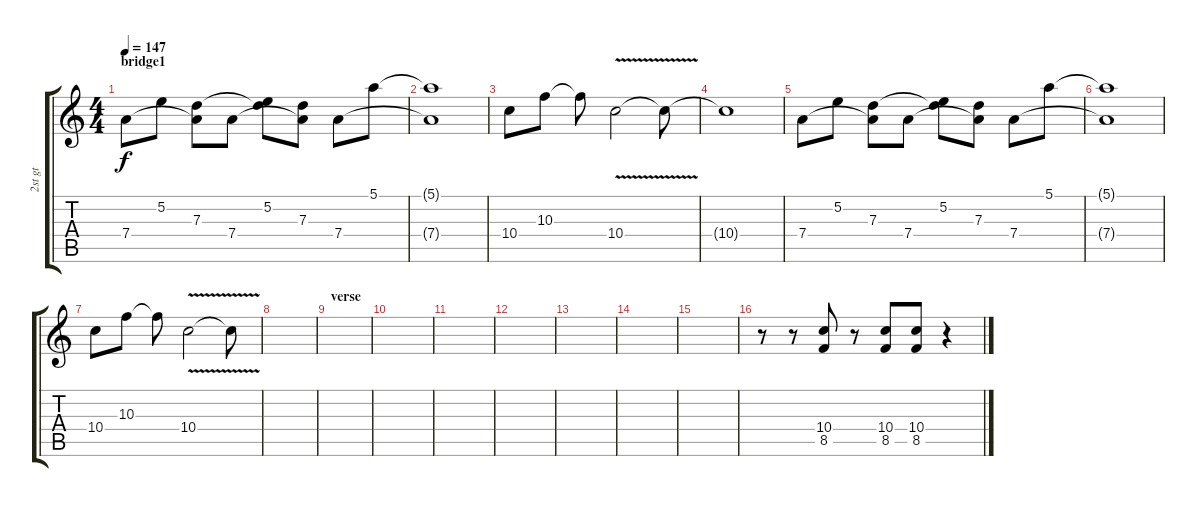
\track ("2st gt" "2st gt") {instrument distortionguitar}
\staff {score tabs}
\tuning (E4 B3 G3 D3 A2 E2) {hide}
\ts (4 4)
\section ("" "bridge1")
\tempo 147
\clef g2
\ks c
7.4.8{dy f} 5.2.8 (7.3 7.4{t}).8 7.4.8 (5.2 7.3{t}).8 (7.3 7.4{t}).8 7.4.8 5.1.8 |
(5.1{t} 7.4{t}).1 |
10.4.8 10.3.8 10.3{t}.8 10.4{v}.2 10.4{t}.8 |
10.4{t}.1 |
7.4.8 5.2.8 (7.3 7.4{t}).8 7.4.8 (5.2 7.3{t}).8 (7.3 7.4{t}).8 7.4.8 5.1.8 |
(5.1{t} 7.4{t}).1 |
10.4.8 10.3.8 10.3{t}.8 10.4{v}.2 10.4{t}.8 |
|
\section ("" "verse")
|
|
|
|
|
|
|
r.8{volume 8} r.8 (10.4 8.5).8 r.8 (10.4 8.5).8 (10.4 8.5).8 r.4
